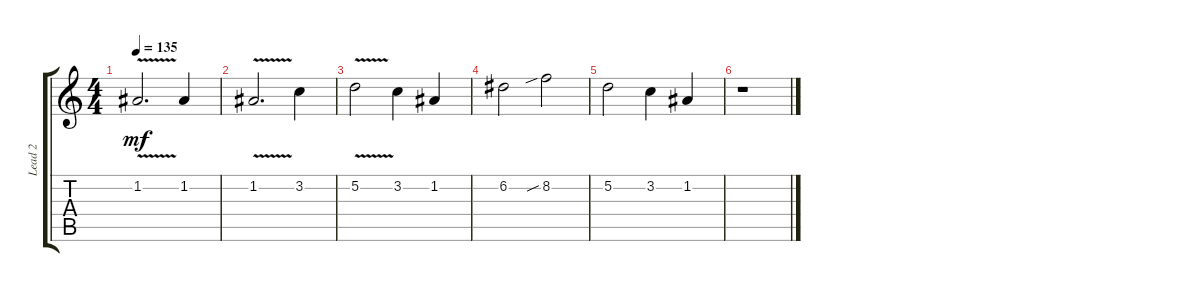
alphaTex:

\track ("Lead 2" "Lead 2") {instrument distortionguitar}
\staff {score tabs}
\tuning (D4 A3 F3 C3 G2 C2) {hide}
\ts (4 4)
\tempo 135
\clef g2
\ks c
1.2{v}.2{d dy mf} 1.2.4 |
1.2{v}.2{d} 3.2.4 |
5.2{v}.2 3.2.4 1.2.4 |
6.2.2 8.2{sib}.2 |
5.2.2 3.2.4 1.2.4 |
r.1
